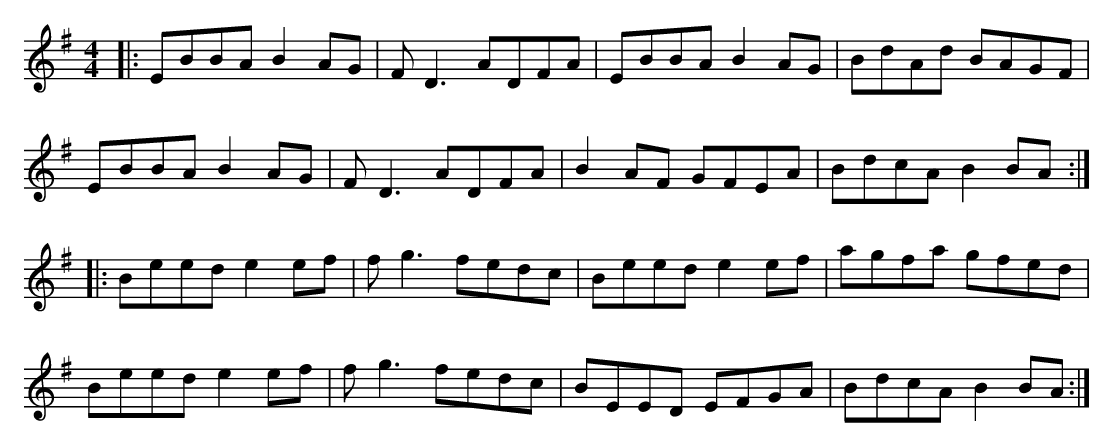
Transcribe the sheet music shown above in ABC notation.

X:1
M:4/4
K:Emin
|:EBBA B2AG|FD3 ADFA|EBBA B2AG|BdAd BAGF|
EBBA B2AG|FD3 ADFA|B2AF GFEA|BdcA B2BA:|
|:Beed e2ef|fg3 fedc|Beed e2ef|agfa gfed|
Beed e2ef|fg3 fedc|BEED EFGA|BdcA B2BA:|
